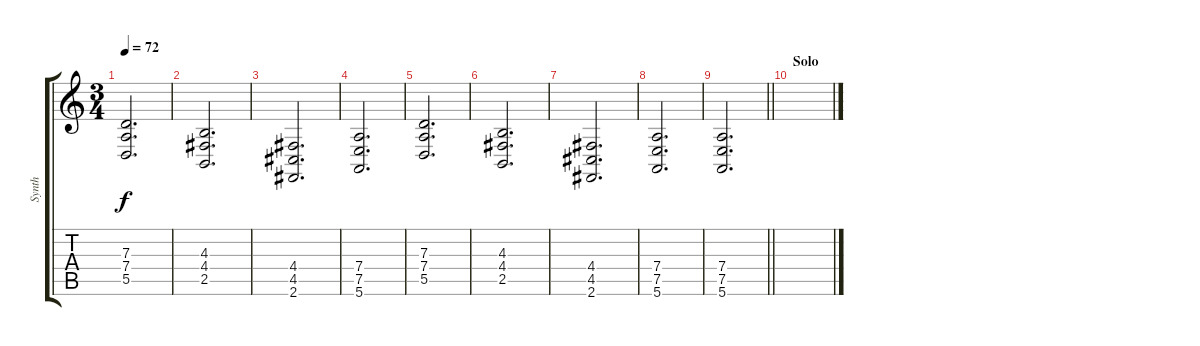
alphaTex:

\track ("Synth" "Synth") {instrument fx2soundtrack}
\staff {score tabs}
\tuning (E4 B3 G3 D3 A2 E2) {hide}
\ts (3 4)
\tempo 72
\clef g2
\ks c
(7.3 7.4 5.5).2{d dy f} |
(4.3 4.4 2.5).2{d} |
(4.4 4.5 2.6).2{d} |
(7.4 7.5 5.6).2{d} |
(7.3 7.4 5.5).2{d} |
(4.3 4.4 2.5).2{d} |
(4.4 4.5 2.6).2{d} |
(7.4 7.5 5.6).2{d} |
\barLineRight lightlight
(7.4 7.5 5.6).2{d} |
\section ("" "Solo")
